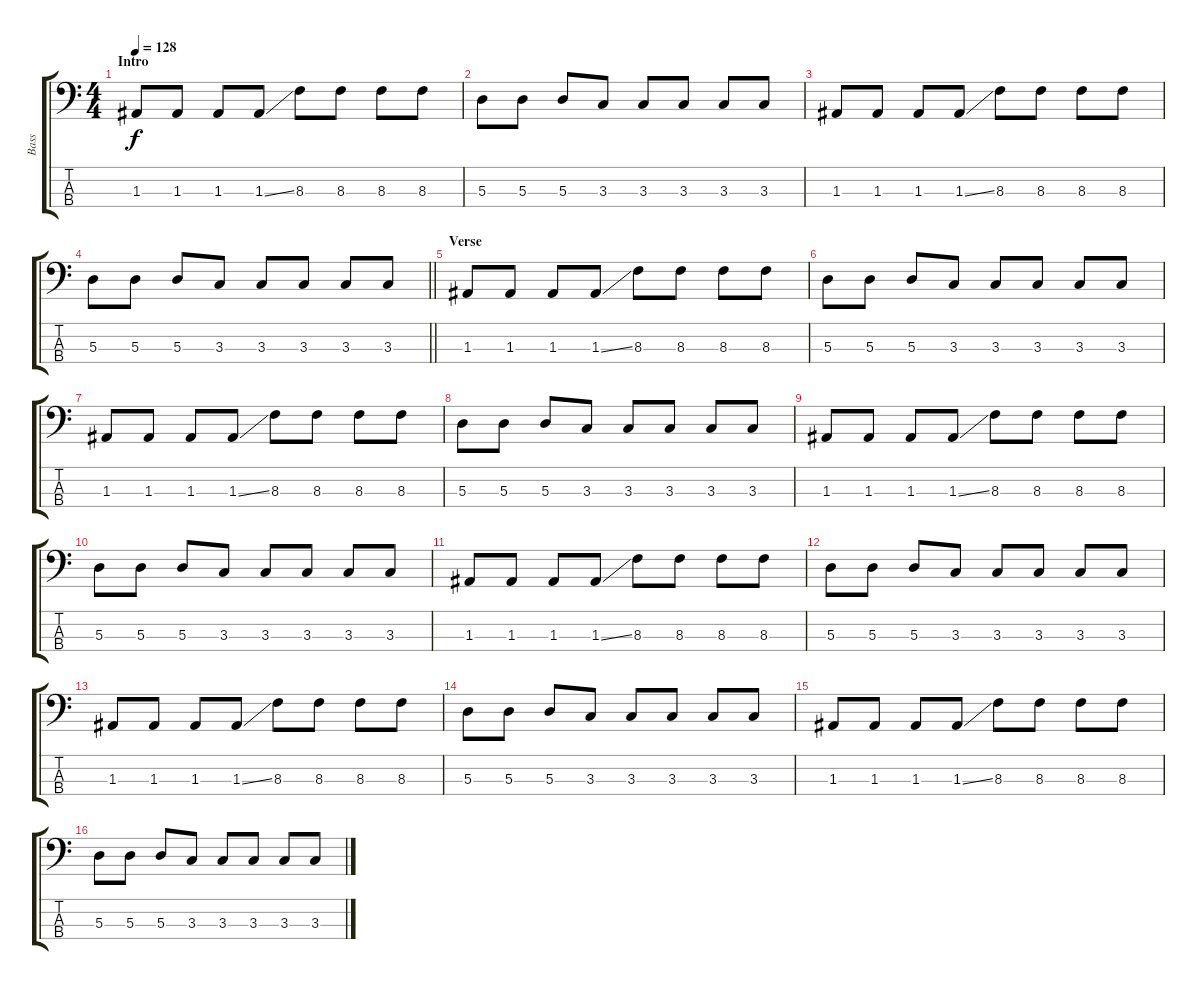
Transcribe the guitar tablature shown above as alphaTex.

\track ("Bass" "Bass") {instrument electricbasspick}
\staff {score tabs}
\tuning (G2 D2 A1 E1) {hide}
\ts (4 4)
\section ("" "Intro")
\tempo 128
\clef f4
\ks c
1.3.8{dy f instrument electricbasspick} 1.3.8 1.3.8 1.3{ss}.8 8.3.8 8.3.8 8.3.8 8.3.8 |
5.3.8 5.3.8 5.3.8 3.3.8 3.3.8 3.3.8 3.3.8 3.3.8 |
1.3.8 1.3.8 1.3.8 1.3{ss}.8 8.3.8 8.3.8 8.3.8 8.3.8 |
\barLineRight lightlight
5.3.8 5.3.8 5.3.8 3.3.8 3.3.8 3.3.8 3.3.8 3.3.8 |
\section ("" "Verse")
1.3.8 1.3.8 1.3.8 1.3{ss}.8 8.3.8 8.3.8 8.3.8 8.3.8 |
5.3.8 5.3.8 5.3.8 3.3.8 3.3.8 3.3.8 3.3.8 3.3.8 |
1.3.8 1.3.8 1.3.8 1.3{ss}.8 8.3.8 8.3.8 8.3.8 8.3.8 |
5.3.8 5.3.8 5.3.8 3.3.8 3.3.8 3.3.8 3.3.8 3.3.8 |
1.3.8 1.3.8 1.3.8 1.3{ss}.8 8.3.8 8.3.8 8.3.8 8.3.8 |
5.3.8 5.3.8 5.3.8 3.3.8 3.3.8 3.3.8 3.3.8 3.3.8 |
1.3.8 1.3.8 1.3.8 1.3{ss}.8 8.3.8 8.3.8 8.3.8 8.3.8 |
5.3.8 5.3.8 5.3.8 3.3.8 3.3.8 3.3.8 3.3.8 3.3.8 |
1.3.8 1.3.8 1.3.8 1.3{ss}.8 8.3.8 8.3.8 8.3.8 8.3.8 |
5.3.8 5.3.8 5.3.8 3.3.8 3.3.8 3.3.8 3.3.8 3.3.8 |
1.3.8 1.3.8 1.3.8 1.3{ss}.8 8.3.8 8.3.8 8.3.8 8.3.8 |
5.3.8 5.3.8 5.3.8 3.3.8 3.3.8 3.3.8 3.3.8 3.3.8
